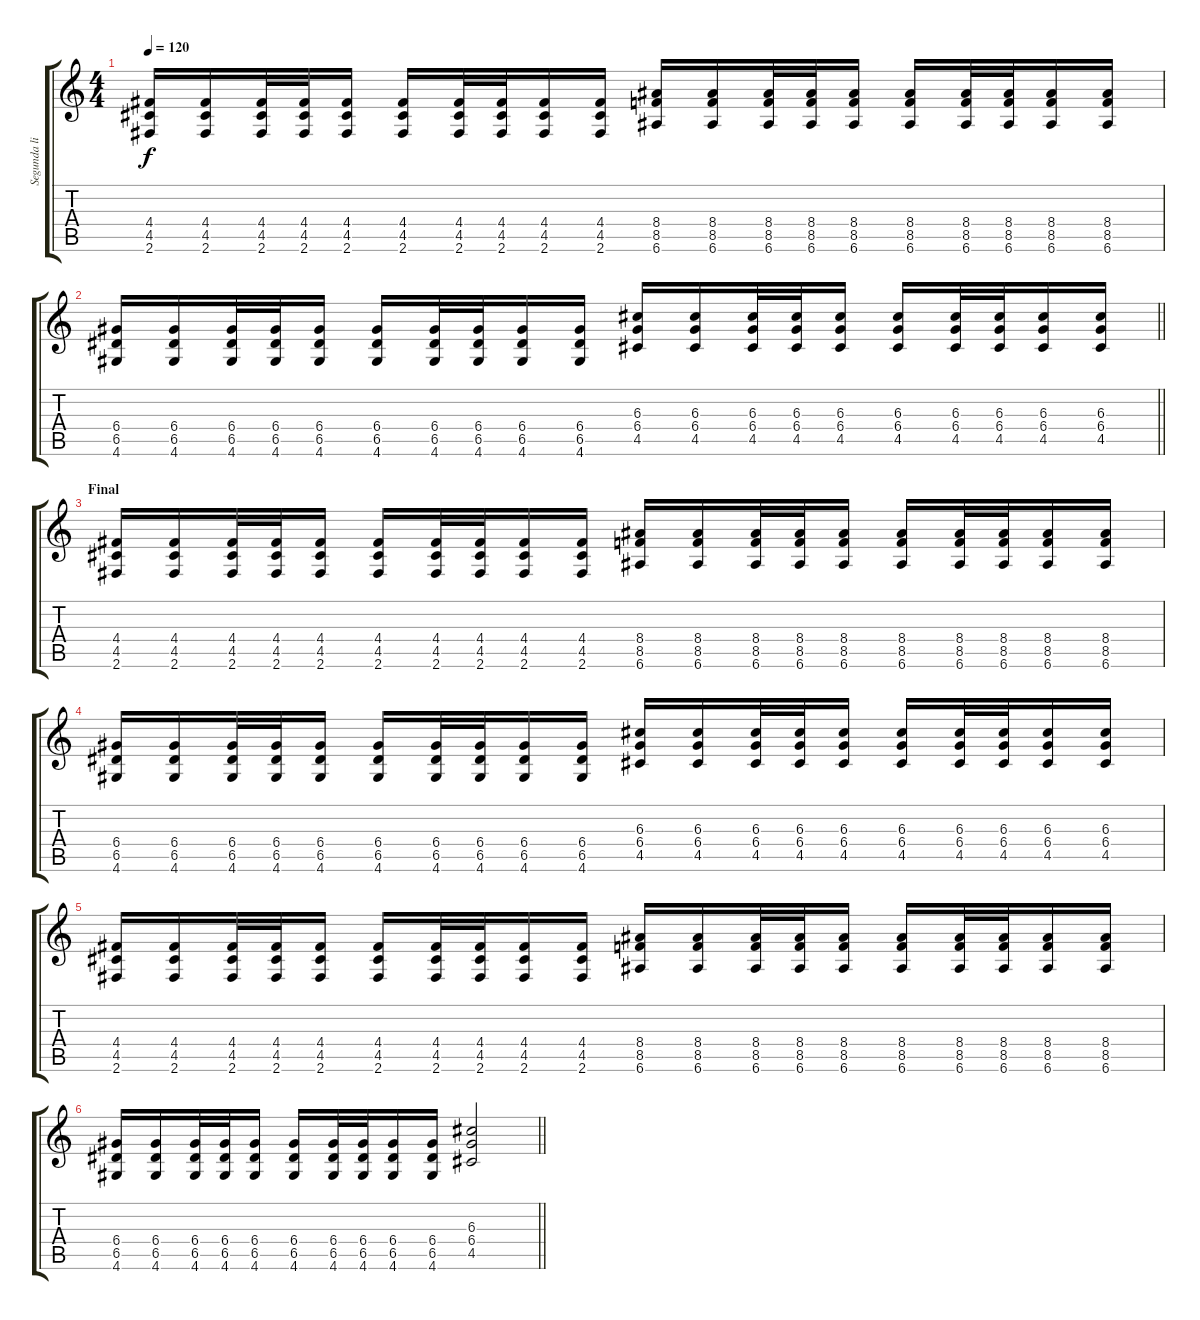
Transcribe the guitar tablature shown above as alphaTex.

\track ("Segunda lira" "Segunda li") {instrument distortionguitar}
\staff {score tabs}
\tuning (E4 B3 G3 D3 A2 E2) {hide}
\ts (4 4)
\tempo 120
\clef g2
\ks c
(4.4 4.5 2.6).16{dy f} (4.4 4.5 2.6).16 (4.4 4.5 2.6).32 (4.4 4.5 2.6).32 (4.4 4.5 2.6).16 (4.4 4.5 2.6).16 (4.4 4.5 2.6).32 (4.4 4.5 2.6).32 (4.4 4.5 2.6).16 (4.4 4.5 2.6).16 (8.4 8.5 6.6).16 (8.4 8.5 6.6).16 (8.4 8.5 6.6).32 (8.4 8.5 6.6).32 (8.4 8.5 6.6).16 (8.4 8.5 6.6).16 (8.4 8.5 6.6).32 (8.4 8.5 6.6).32 (8.4 8.5 6.6).16 (8.4 8.5 6.6).16 |
\barLineRight lightlight
(6.4 6.5 4.6).16 (6.4 6.5 4.6).16 (6.4 6.5 4.6).32 (6.4 6.5 4.6).32 (6.4 6.5 4.6).16 (6.4 6.5 4.6).16 (6.4 6.5 4.6).32 (6.4 6.5 4.6).32 (6.4 6.5 4.6).16 (6.4 6.5 4.6).16 (6.3 6.4 4.5).16 (6.3 6.4 4.5).16 (6.3 6.4 4.5).32 (6.3 6.4 4.5).32 (6.3 6.4 4.5).16 (6.3 6.4 4.5).16 (6.3 6.4 4.5).32 (6.3 6.4 4.5).32 (6.3 6.4 4.5).16 (6.3 6.4 4.5).16 |
\section ("" "Final")
(4.4 4.5 2.6).16 (4.4 4.5 2.6).16 (4.4 4.5 2.6).32 (4.4 4.5 2.6).32 (4.4 4.5 2.6).16 (4.4 4.5 2.6).16 (4.4 4.5 2.6).32 (4.4 4.5 2.6).32 (4.4 4.5 2.6).16 (4.4 4.5 2.6).16 (8.4 8.5 6.6).16 (8.4 8.5 6.6).16 (8.4 8.5 6.6).32 (8.4 8.5 6.6).32 (8.4 8.5 6.6).16 (8.4 8.5 6.6).16 (8.4 8.5 6.6).32 (8.4 8.5 6.6).32 (8.4 8.5 6.6).16 (8.4 8.5 6.6).16 |
(6.4 6.5 4.6).16 (6.4 6.5 4.6).16 (6.4 6.5 4.6).32 (6.4 6.5 4.6).32 (6.4 6.5 4.6).16 (6.4 6.5 4.6).16 (6.4 6.5 4.6).32 (6.4 6.5 4.6).32 (6.4 6.5 4.6).16 (6.4 6.5 4.6).16 (6.3 6.4 4.5).16 (6.3 6.4 4.5).16 (6.3 6.4 4.5).32 (6.3 6.4 4.5).32 (6.3 6.4 4.5).16 (6.3 6.4 4.5).16 (6.3 6.4 4.5).32 (6.3 6.4 4.5).32 (6.3 6.4 4.5).16 (6.3 6.4 4.5).16 |
(4.4 4.5 2.6).16 (4.4 4.5 2.6).16 (4.4 4.5 2.6).32 (4.4 4.5 2.6).32 (4.4 4.5 2.6).16 (4.4 4.5 2.6).16 (4.4 4.5 2.6).32 (4.4 4.5 2.6).32 (4.4 4.5 2.6).16 (4.4 4.5 2.6).16 (8.4 8.5 6.6).16 (8.4 8.5 6.6).16 (8.4 8.5 6.6).32 (8.4 8.5 6.6).32 (8.4 8.5 6.6).16 (8.4 8.5 6.6).16 (8.4 8.5 6.6).32 (8.4 8.5 6.6).32 (8.4 8.5 6.6).16 (8.4 8.5 6.6).16 |
\barLineRight lightlight
(6.4 6.5 4.6).16 (6.4 6.5 4.6).16 (6.4 6.5 4.6).32 (6.4 6.5 4.6).32 (6.4 6.5 4.6).16 (6.4 6.5 4.6).16 (6.4 6.5 4.6).32 (6.4 6.5 4.6).32 (6.4 6.5 4.6).16 (6.4 6.5 4.6).16 (6.3 6.4 4.5).2
